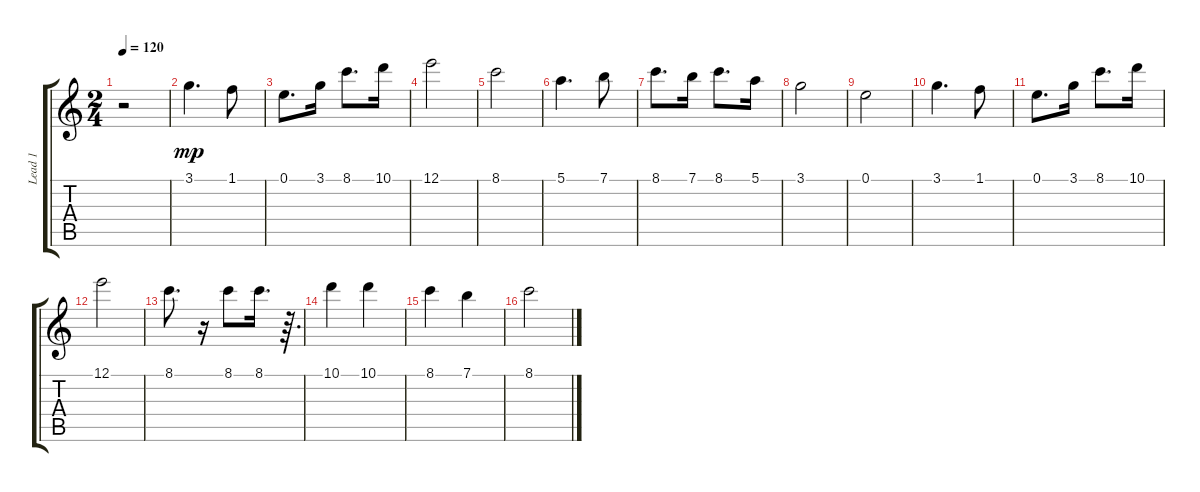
\track ("Lead 1" "Lead 1") {instrument acousticguitarsteel}
\staff {score tabs}
\tuning (E4 B3 G3 D3 A2 E2) {hide}
\ts (2 4)
\tempo 120
\clef g2
\ks c
r.2{dy mp} |
3.1.4{d} 1.1.8 |
0.1.8{d} 3.1.16 8.1.8{d} 10.1.16 |
12.1.2 |
8.1.2 |
5.1.4{d} 7.1.8 |
8.1.8{d} 7.1.16 8.1.8{d} 5.1.16 |
3.1.2 |
0.1.2 |
3.1.4{d} 1.1.8 |
0.1.8{d} 3.1.16 8.1.8{d} 10.1.16 |
12.1.2 |
8.1.8{d} r.16 8.1.8 8.1.16{d} r.64{d} |
10.1.4 10.1.4 |
8.1.4 7.1.4 |
8.1.2
